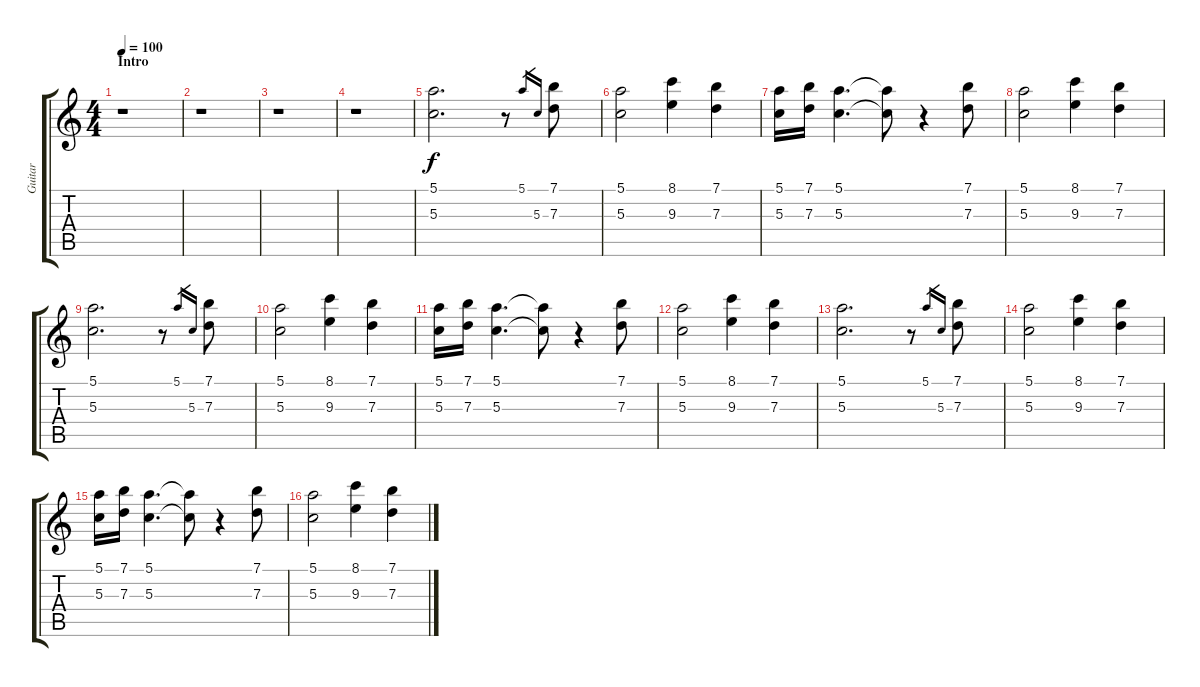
\track ("Guitar" "Guitar") {instrument distortionguitar}
\staff {score tabs}
\tuning (E4 B3 G3 D3 A2 E2) {hide}
\ts (4 4)
\section ("" "Intro")
\tempo 100
\clef g2
\ks c
r.1{dy f instrument distortionguitar} |
r.1 |
r.1 |
r.1 |
(5.1 5.3).2{d} r.8 5.1.16{gr} 5.3.16{gr} (7.1 7.3).8 |
(5.1 5.3).2 (8.1 9.3).4 (7.1 7.3).4 |
(5.1 5.3).16 (7.1 7.3).16 (5.1 5.3).4{d} (5.1{t} 5.3{t}).8 r.4 (7.1 7.3).8 |
(5.1 5.3).2 (8.1 9.3).4 (7.1 7.3).4 |
(5.1 5.3).2{d} r.8 5.1.16{gr} 5.3.16{gr} (7.1 7.3).8 |
(5.1 5.3).2 (8.1 9.3).4 (7.1 7.3).4 |
(5.1 5.3).16 (7.1 7.3).16 (5.1 5.3).4{d} (5.1{t} 5.3{t}).8 r.4 (7.1 7.3).8 |
(5.1 5.3).2 (8.1 9.3).4 (7.1 7.3).4 |
(5.1 5.3).2{d} r.8 5.1.16{gr} 5.3.16{gr} (7.1 7.3).8 |
(5.1 5.3).2 (8.1 9.3).4 (7.1 7.3).4 |
(5.1 5.3).16 (7.1 7.3).16 (5.1 5.3).4{d} (5.1{t} 5.3{t}).8 r.4 (7.1 7.3).8 |
(5.1 5.3).2 (8.1 9.3).4 (7.1 7.3).4
